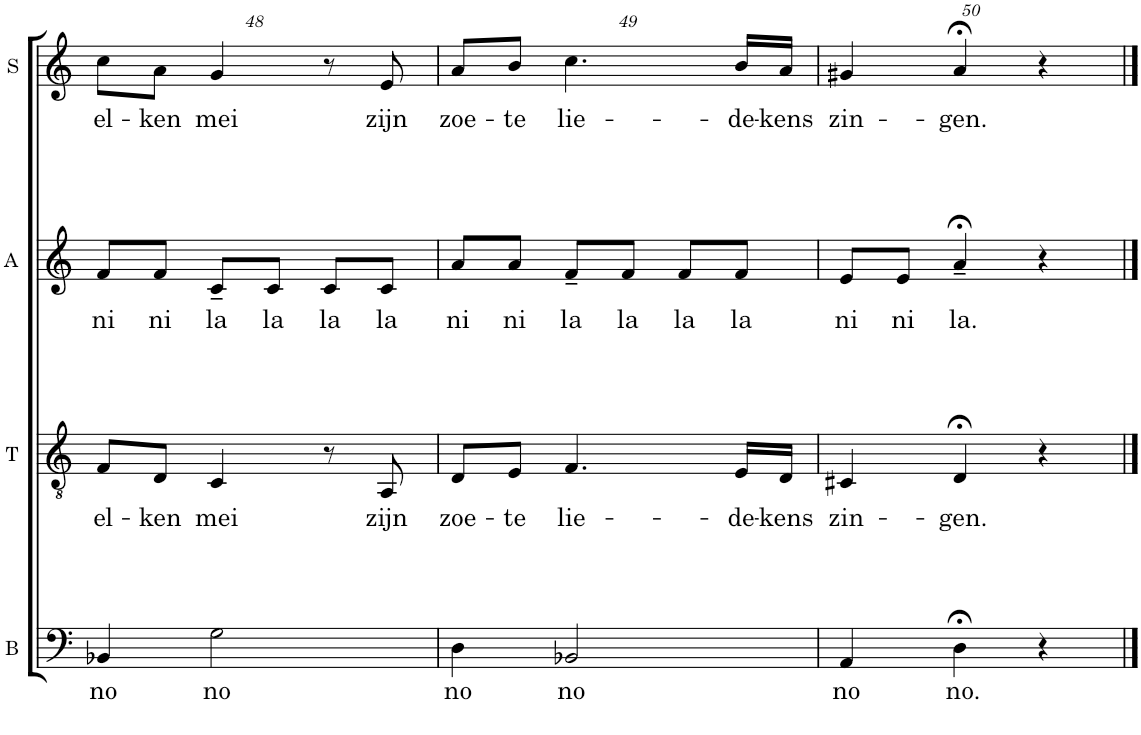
**kern	**text	**kern	**text	**kern	**text	**kern	**text
*part4	*part4	*part3	*part3	*part2	*part2	*part1	*part1
*staff4	*staff4	*staff3	*staff3	*staff2	*staff2	*staff1	*staff1
*I"Bass	*	*I"Tenor	*	*I"Alt	*	*I"Sopraan	*
*I'B	*	*I'T	*	*I'A	*	*I'S	*
!!LO:PB:g=z
*clefF4	*	*clefGv2	*	*clefG2	*	*clefG2	*
*k[]	*	*k[]	*	*k[]	*	*k[]	*
*M3/4	*	*M3/4	*	*M3/4	*	*M3/4	*
=48	=48	=48	=48	=48	=48	=48	=48
!	!LO:LY:b	!	!LO:LY:b	!	!LO:LY:b	!	!LO:LY:b
4BB-X/	no	8F/L	el-	8f/L	ni	8cc\L	el-
!	!	!	!LO:LY:b	!	!LO:LY:b	!	!LO:LY:b
.	.	8D/J	-ken	8f/J	ni	8a\J	-ken
!	!LO:LY:b	!	!LO:LY:b	!	!LO:LY:b	!	!LO:LY:b
2G\	no	4C/	mei	8c~/L	la	4g/	mei
!	!	!	!	!	!LO:LY:b	!	!
.	.	.	.	8c/J	la	.	.
!	!	!	!	!	!LO:LY:b	!	!
.	.	8r	.	8c/L	la	8r	.
!	!	!	!LO:LY:b	!	!LO:LY:b	!	!LO:LY:b
.	.	8AA/	zijn	8c/J	la	8e/	zijn
=49	=49	=49	=49	=49	=49	=49	=49
!	!LO:LY:b	!	!LO:LY:b	!	!LO:LY:b	!	!LO:LY:b
4D\	no	8D/L	zoe-	8a/L	ni	8a/L	zoe-
!	!	!	!LO:LY:b	!	!LO:LY:b	!	!LO:LY:b
.	.	8E/J	-te	8a/J	ni	8b/J	-te
!	!LO:LY:b	!	!LO:LY:b	!	!LO:LY:b	!	!LO:LY:b
2BB-X/	no	4.F/	lie-	8f~/L	la	4.cc\	lie-
!	!	!	!	!	!LO:LY:b	!	!
.	.	.	.	8f/J	la	.	.
!	!	!	!	!	!LO:LY:b	!	!
.	.	.	.	8f/L	la	.	.
!	!	!	!LO:LY:b	!	!LO:LY:b	!	!LO:LY:b
.	.	16E/LL	-de-	8f/J	la	16b/LL	-de-
!	!	!	!LO:LY:b	!	!	!	!LO:LY:b
.	.	16D/JJ	-kens	.	.	16a/JJ	-kens
=50	=50	=50	=50	=50	=50	=50	=50
!	!LO:LY:b	!	!LO:LY:b	!	!LO:LY:b	!	!LO:LY:b
4AA/	no	4C#X/	zin-	8e/L	ni	4g#X/	zin-
!	!	!	!	!	!LO:LY:b	!	!
.	.	.	.	8e/J	ni	.	.
!	!LO:LY:b	!	!LO:LY:b	!	!LO:LY:b	!	!LO:LY:b
4D;<\	no.	4D;</	-gen.	4a;<~/	la.	4a;</	-gen.
4r	.	4r	.	4r	.	4r	.
==	==	==	==	==	==	==	==
*-	*-	*-	*-	*-	*-	*-	*-
